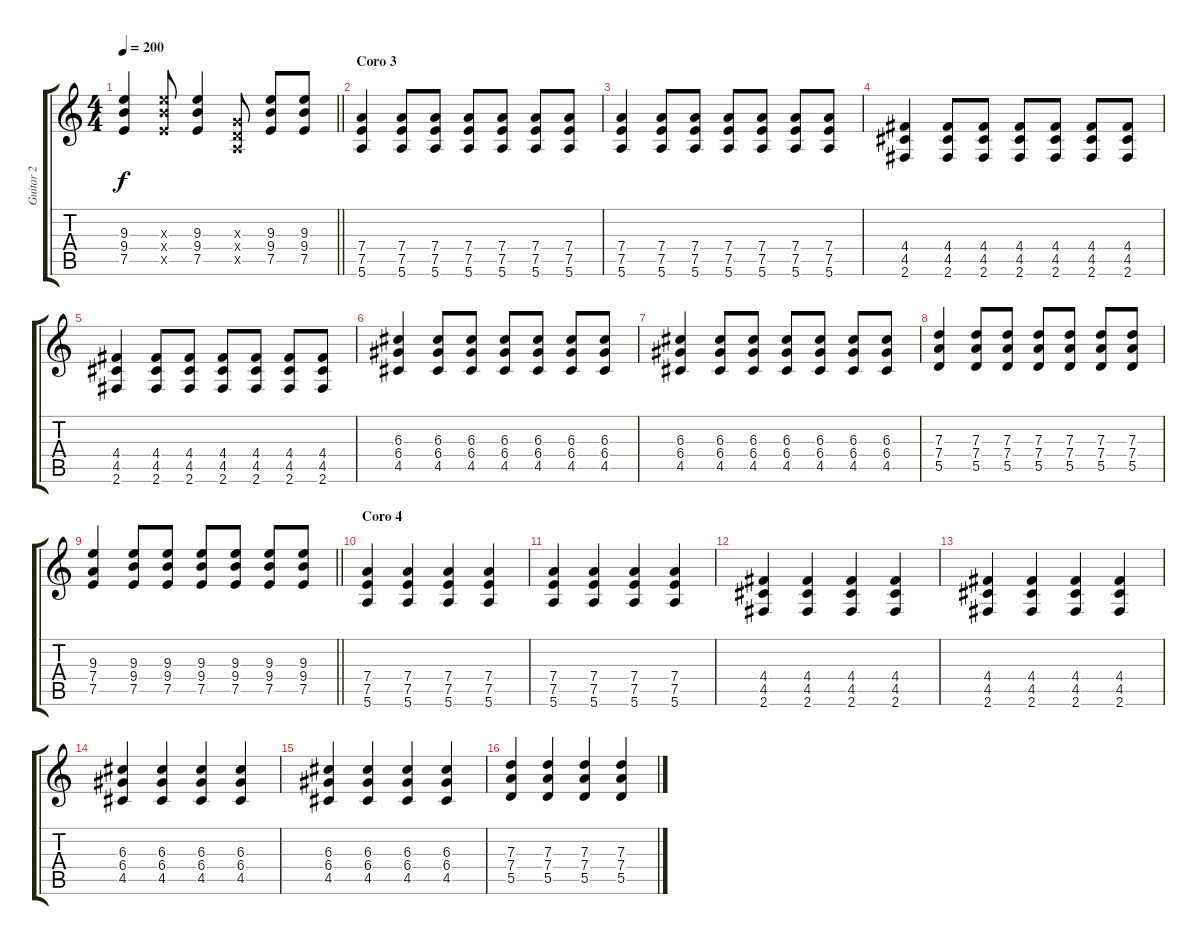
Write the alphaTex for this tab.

\track ("Guitar 2" "Guitar 2") {instrument distortionguitar}
\staff {score tabs}
\tuning (E4 B3 G3 D3 A2 E2) {hide}
\ts (4 4)
\tempo 200
\clef g2
\barLineRight lightlight
\ks c
(9.3 9.4 7.5).4{dy f} (9.3{x} 9.4{x} 7.5{x}).8 (9.3 9.4 7.5).4 (0.3{x} 0.4{x} 0.5{x}).8 (9.3 9.4 7.5).8 (9.3 9.4 7.5).8 |
\section ("" "Coro 3")
(7.4 7.5 5.6).4 (7.4 7.5 5.6).8 (7.4 7.5 5.6).8 (7.4 7.5 5.6).8 (7.4 7.5 5.6).8 (7.4 7.5 5.6).8 (7.4 7.5 5.6).8 |
(7.4 7.5 5.6).4 (7.4 7.5 5.6).8 (7.4 7.5 5.6).8 (7.4 7.5 5.6).8 (7.4 7.5 5.6).8 (7.4 7.5 5.6).8 (7.4 7.5 5.6).8 |
(4.4 4.5 2.6).4 (4.4 4.5 2.6).8 (4.4 4.5 2.6).8 (4.4 4.5 2.6).8 (4.4 4.5 2.6).8 (4.4 4.5 2.6).8 (4.4 4.5 2.6).8 |
(4.4 4.5 2.6).4 (4.4 4.5 2.6).8 (4.4 4.5 2.6).8 (4.4 4.5 2.6).8 (4.4 4.5 2.6).8 (4.4 4.5 2.6).8 (4.4 4.5 2.6).8 |
(6.3 6.4 4.5).4 (6.3 6.4 4.5).8 (6.3 6.4 4.5).8 (6.3 6.4 4.5).8 (6.3 6.4 4.5).8 (6.3 6.4 4.5).8 (6.3 6.4 4.5).8 |
(6.3 6.4 4.5).4 (6.3 6.4 4.5).8 (6.3 6.4 4.5).8 (6.3 6.4 4.5).8 (6.3 6.4 4.5).8 (6.3 6.4 4.5).8 (6.3 6.4 4.5).8 |
(7.3 7.4 5.5).4 (7.3 7.4 5.5).8 (7.3 7.4 5.5).8 (7.3 7.4 5.5).8 (7.3 7.4 5.5).8 (7.3 7.4 5.5).8 (7.3 7.4 5.5).8 |
\barLineRight lightlight
(9.3 7.4 7.5).4 (9.3 9.4 7.5).8 (9.3 9.4 7.5).8 (9.3 9.4 7.5).8 (9.3 9.4 7.5).8 (9.3 9.4 7.5).8 (9.3 9.4 7.5).8 |
\section ("" "Coro 4")
(7.4 7.5 5.6).4 (7.4 7.5 5.6).4 (7.4 7.5 5.6).4 (7.4 7.5 5.6).4 |
(7.4 7.5 5.6).4 (7.4 7.5 5.6).4 (7.4 7.5 5.6).4 (7.4 7.5 5.6).4 |
(4.4 4.5 2.6).4 (4.4 4.5 2.6).4 (4.4 4.5 2.6).4 (4.4 4.5 2.6).4 |
(4.4 4.5 2.6).4 (4.4 4.5 2.6).4 (4.4 4.5 2.6).4 (4.4 4.5 2.6).4 |
(6.3 6.4 4.5).4 (6.3 6.4 4.5).4 (6.3 6.4 4.5).4 (6.3 6.4 4.5).4 |
(6.3 6.4 4.5).4 (6.3 6.4 4.5).4 (6.3 6.4 4.5).4 (6.3 6.4 4.5).4 |
(7.3 7.4 5.5).4 (7.3 7.4 5.5).4 (7.3 7.4 5.5).4 (7.3 7.4 5.5).4
